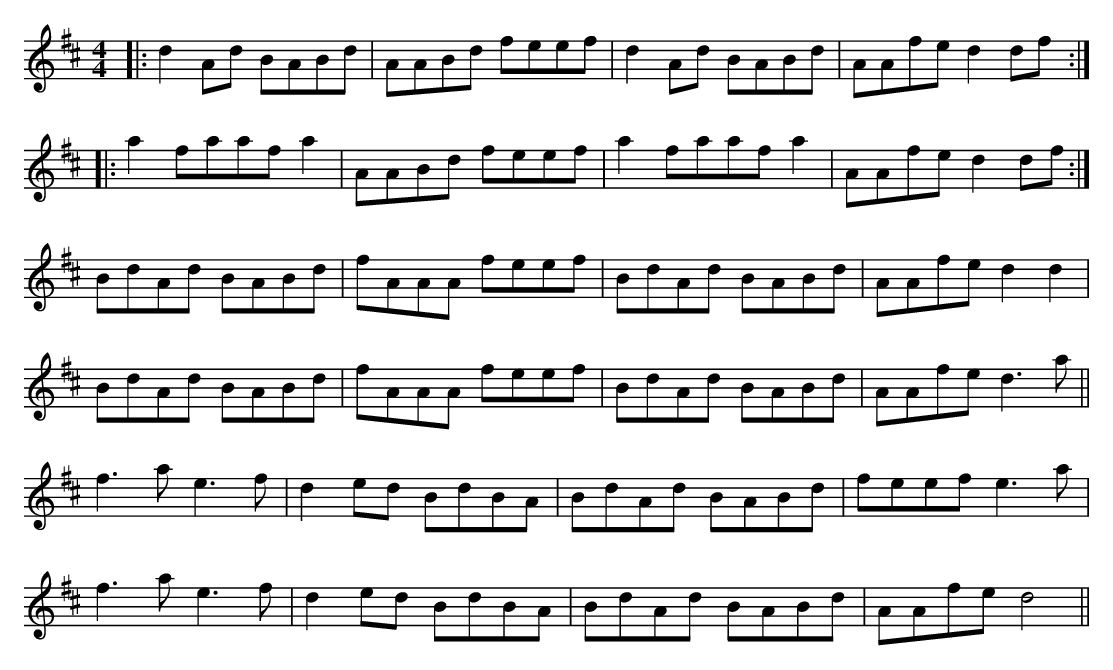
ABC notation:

X:1
M:4/4
K:D
|:d2Ad BABd|AABd feef|d2Ad BABd|AAfe d2 df:|
|:a2faafa2|AABd feef|a2faafa2|AAfe d2 df:|
BdAd BABd|fAAA feef|BdAd BABd|AAfe d2 d2|
BdAd BABd|fAAA feef|BdAd BABd|AAfe d3 a||
f3 a e3f|d2ed BdBA|BdAd BABd|feef e3 a|
f3 a e3f|d2ed BdBA|BdAd BABd|AAfe d4||
